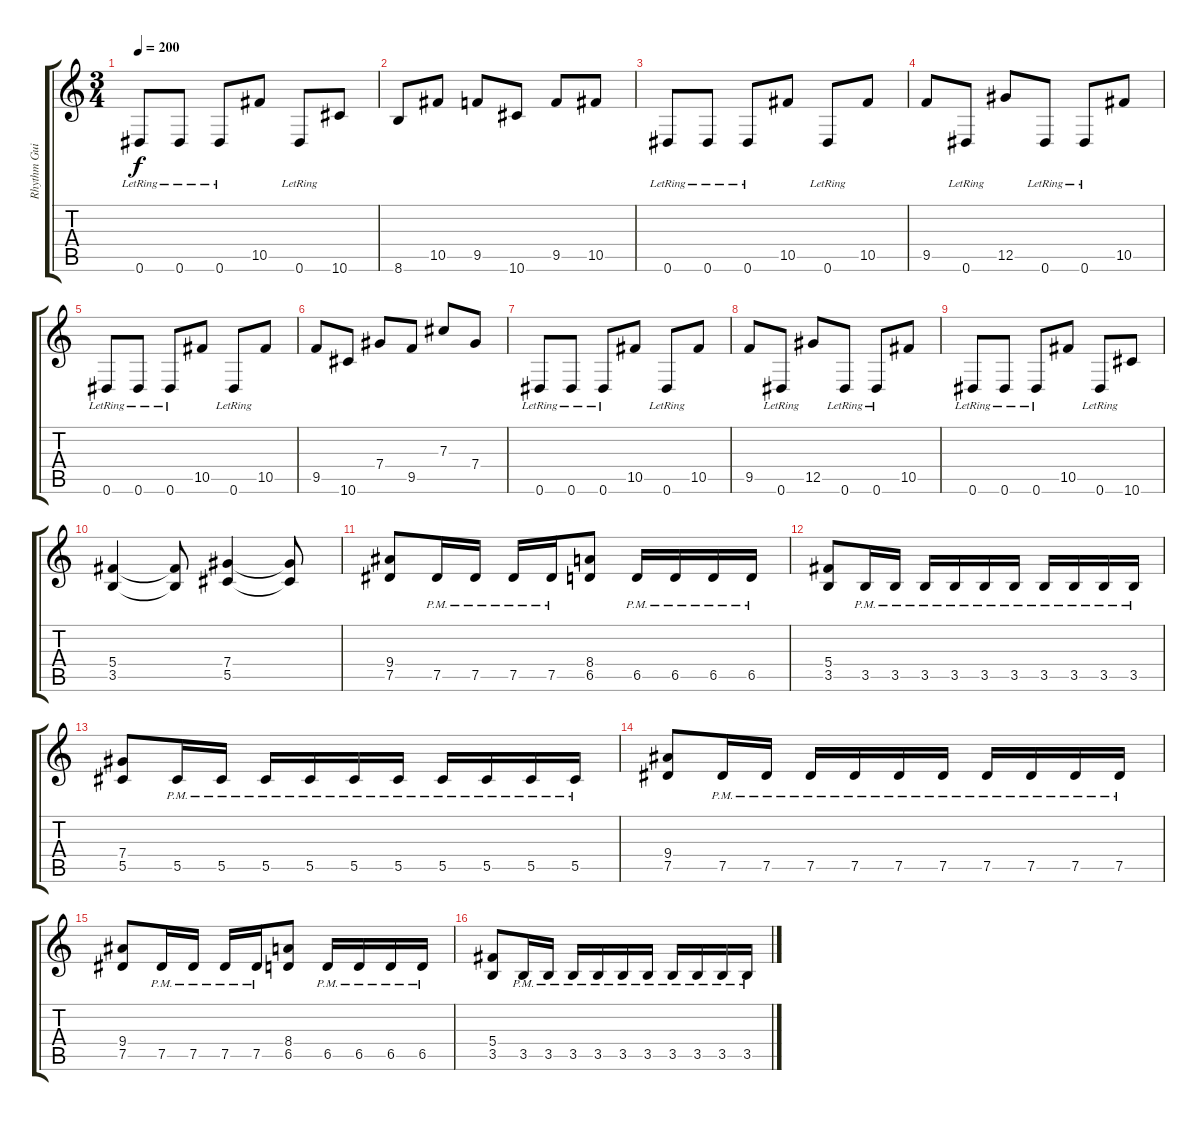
\track ("Rhythm Guitar" "Rhythm Gui") {instrument acousticguitarsteel}
\staff {score tabs}
\tuning (Eb4 Bb3 Gb3 Db3 Ab2 Eb2) {hide}
\ts (3 4)
\tempo 200
\clef g2
\ks c
0.6{lr}.8{dy f} 0.6{lr}.8 0.6{lr}.8 10.5.8 0.6{lr}.8 10.6.8 |
8.6.8 10.5.8 9.5.8 10.6.8 9.5.8 10.5.8 |
0.6{lr}.8 0.6{lr}.8 0.6{lr}.8 10.5.8 0.6{lr}.8 10.5.8 |
9.5.8 0.6{lr}.8 12.5.8 0.6{lr}.8 0.6{lr}.8 10.5.8 |
0.6{lr}.8 0.6{lr}.8 0.6{lr}.8 10.5.8 0.6{lr}.8 10.5.8 |
9.5.8 10.6.8 7.4.8 9.5.8 7.3.8 7.4.8 |
0.6{lr}.8 0.6{lr}.8 0.6{lr}.8 10.5.8 0.6{lr}.8 10.5.8 |
9.5.8 0.6{lr}.8 12.5.8 0.6{lr}.8 0.6{lr}.8 10.5.8 |
0.6{lr}.8 0.6{lr}.8 0.6{lr}.8 10.5.8 0.6{lr}.8 10.6.8 |
(5.4 3.5).4 (5.4{t} 3.5{t}).8 (7.4 5.5).4 (7.4{t} 5.5{t}).8 |
(9.4 7.5).8 7.5{pm}.16 7.5{pm}.16 7.5{pm}.16 7.5{pm}.16 (8.4 6.5).8 6.5{pm}.16 6.5{pm}.16 6.5{pm}.16 6.5{pm}.16 |
(5.4 3.5).8 3.5{pm}.16 3.5{pm}.16 3.5{pm}.16 3.5{pm}.16 3.5{pm}.16 3.5{pm}.16 3.5{pm}.16 3.5{pm}.16 3.5{pm}.16 3.5{pm}.16 |
(7.4 5.5).8 5.5{pm}.16 5.5{pm}.16 5.5{pm}.16 5.5{pm}.16 5.5{pm}.16 5.5{pm}.16 5.5{pm}.16 5.5{pm}.16 5.5{pm}.16 5.5{pm}.16 |
(9.4 7.5).8 7.5{pm}.16 7.5{pm}.16 7.5{pm}.16 7.5{pm}.16 7.5{pm}.16 7.5{pm}.16 7.5{pm}.16 7.5{pm}.16 7.5{pm}.16 7.5{pm}.16 |
(9.4 7.5).8 7.5{pm}.16 7.5{pm}.16 7.5{pm}.16 7.5{pm}.16 (8.4 6.5).8 6.5{pm}.16 6.5{pm}.16 6.5{pm}.16 6.5{pm}.16 |
(5.4 3.5).8 3.5{pm}.16 3.5{pm}.16 3.5{pm}.16 3.5{pm}.16 3.5{pm}.16 3.5{pm}.16 3.5{pm}.16 3.5{pm}.16 3.5{pm}.16 3.5{pm}.16
